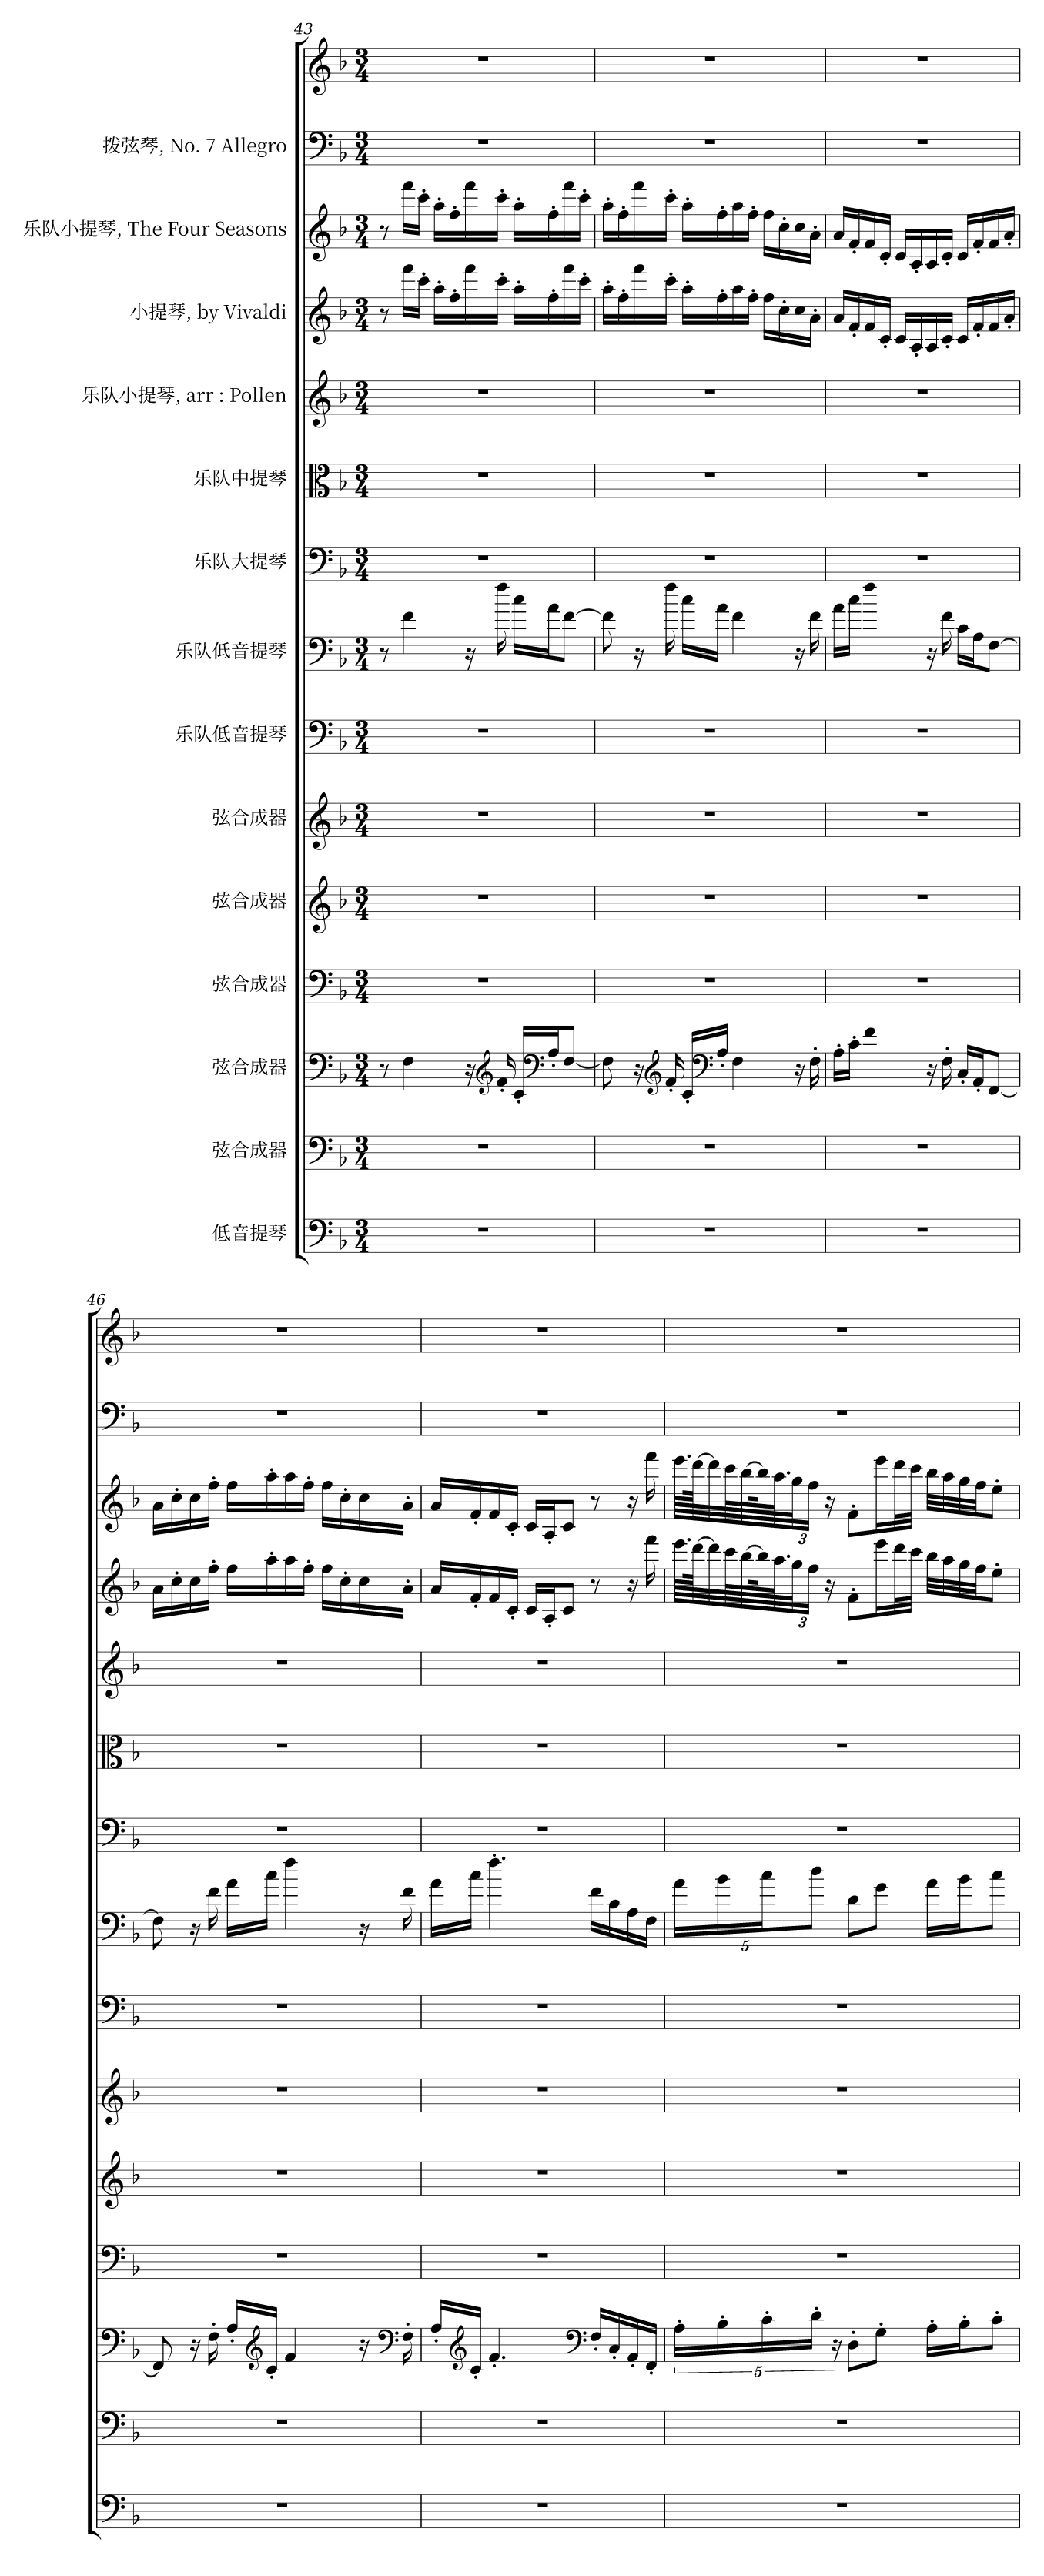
**kern	**kern	**kern	**kern	**kern	**kern	**kern	**kern	**kern	**kern	**kern	**kern	**kern	**kern	**kern
*part14	*part13	*part12	*part11	*part10	*part9	*part8	*part7	*part6	*part5	*part4	*part3	*part2	*part1	*part1
*staff15	*staff14	*staff13	*staff12	*staff11	*staff10	*staff9	*staff8	*staff7	*staff6	*staff5	*staff4	*staff3	*staff2	*staff1
*I"低音提琴	*I"弦合成器	*I"弦合成器	*I"弦合成器	*I"弦合成器	*I"弦合成器	*I"乐队低音提琴	*I"乐队低音提琴	*I"乐队大提琴	*I"乐队中提琴	*I"乐队小提琴, arr : Pollen	*I"小提琴, by Vivaldi	*I"乐队小提琴, The Four Seasons	*I"拨弦琴, No. 7 Allegro	*
!!LO:PB:g=z
*clefF4	*clefF4	*clefF4	*clefF4	*clefG2	*clefG2	*clefF4	*clefF4	*clefF4	*clefC3	*clefG2	*clefG2	*clefG2	*clefF4	*clefG2
*ITrd7c12	*	*	*	*	*	*ITrd7c12	*ITrd7c12	*	*	*	*	*	*	*
*k[b-]	*k[b-]	*k[b-]	*k[b-]	*k[b-]	*k[b-]	*k[b-]	*k[b-]	*k[b-]	*k[b-]	*k[b-]	*k[b-]	*k[b-]	*k[b-]	*k[b-]
*M3/4	*M3/4	*M3/4	*M3/4	*M3/4	*M3/4	*M3/4	*M3/4	*M3/4	*M3/4	*M3/4	*M3/4	*M3/4	*M3/4	*M3/4
=43	=43	=43	=43	=43	=43	=43	=43	=43	=43	=43	=43	=43	=43	=43
2.r	2.r	8r	2.r	2.r	2.r	2.r	8r	2.r	2.r	2.r	8r	8r	2.r	2.r
.	.	4F\	.	.	.	.	4F\	.	.	.	16fff\LL	16fff\LL	.	.
.	.	.	.	.	.	.	.	.	.	.	16ccc'\JJ	16ccc'\JJ	.	.
.	.	.	.	.	.	.	.	.	.	.	16aa'\LL	16aa'\LL	.	.
.	.	.	.	.	.	.	.	.	.	.	16ff'\	16ff'\	.	.
.	.	16r	.	.	.	.	16r	.	.	.	16fff\	16fff\	.	.
*	*	*clefG2	*	*	*	*	*	*	*	*	*	*	*	*
.	.	16f'/	.	.	.	.	16f\	.	.	.	16ccc'\JJ	16ccc'\JJ	.	.
.	.	16c'/LL	.	.	.	.	16c\LL	.	.	.	16aa'\LL	16aa'\LL	.	.
*	*	*clefF4	*	*	*	*	*	*	*	*	*	*	*	*
.	.	16A'/J	.	.	.	.	16A\J	.	.	.	16ff'\	16ff'\	.	.
.	.	[8F/J	.	.	.	.	[8F\J	.	.	.	16fff\	16fff\	.	.
.	.	.	.	.	.	.	.	.	.	.	16ccc'\JJ	16ccc'\JJ	.	.
=44	=44	=44	=44	=44	=44	=44	=44	=44	=44	=44	=44	=44	=44	=44
2.r	2.r	8F\]	2.r	2.r	2.r	2.r	8F\]	2.r	2.r	2.r	16aa'\LL	16aa'\LL	2.r	2.r
.	.	.	.	.	.	.	.	.	.	.	16ff'\	16ff'\	.	.
.	.	16r	.	.	.	.	16r	.	.	.	16fff\	16fff\	.	.
*	*	*clefG2	*	*	*	*	*	*	*	*	*	*	*	*
.	.	16f'/	.	.	.	.	16f\	.	.	.	16ccc'\JJ	16ccc'\JJ	.	.
.	.	16c'/LL	.	.	.	.	16c\LL	.	.	.	16aa'\LL	16aa'\LL	.	.
*	*	*clefF4	*	*	*	*	*	*	*	*	*	*	*	*
.	.	16A'/JJ	.	.	.	.	16A\JJ	.	.	.	16ff'\	16ff'\	.	.
.	.	4F\	.	.	.	.	4F\	.	.	.	16aa\	16aa\	.	.
.	.	.	.	.	.	.	.	.	.	.	16ff'\JJ	16ff'\JJ	.	.
.	.	.	.	.	.	.	.	.	.	.	16ff\LL	16ff\LL	.	.
.	.	.	.	.	.	.	.	.	.	.	16cc'\	16cc'\	.	.
.	.	16r	.	.	.	.	16r	.	.	.	16cc\	16cc\	.	.
.	.	16F'\	.	.	.	.	16F\	.	.	.	16a'\JJ	16a'\JJ	.	.
!!LO:PB:g=z
=45	=45	=45	=45	=45	=45	=45	=45	=45	=45	=45	=45	=45	=45	=45
2.r	2.r	16A'\LL	2.r	2.r	2.r	2.r	16A\LL	2.r	2.r	2.r	16a/LL	16a/LL	2.r	2.r
.	.	16c'\JJ	.	.	.	.	16c\JJ	.	.	.	16f'/	16f'/	.	.
.	.	4f\	.	.	.	.	4f\	.	.	.	16f/	16f/	.	.
.	.	.	.	.	.	.	.	.	.	.	16c'/JJ	16c'/JJ	.	.
.	.	.	.	.	.	.	.	.	.	.	16c/LL	16c/LL	.	.
.	.	.	.	.	.	.	.	.	.	.	16A'/	16A'/	.	.
.	.	16r	.	.	.	.	16r	.	.	.	16A/	16A/	.	.
.	.	16F'\	.	.	.	.	16F\	.	.	.	16c'/JJ	16c'/JJ	.	.
.	.	16C'/LL	.	.	.	.	16C\LL	.	.	.	16c/LL	16c/LL	.	.
.	.	16AA'/J	.	.	.	.	16AA\J	.	.	.	16f'/	16f'/	.	.
.	.	[8FF/J	.	.	.	.	[8FF\J	.	.	.	16f/	16f/	.	.
.	.	.	.	.	.	.	.	.	.	.	16a'/JJ	16a'/JJ	.	.
=46	=46	=46	=46	=46	=46	=46	=46	=46	=46	=46	=46	=46	=46	=46
2.r	2.r	8FF/]	2.r	2.r	2.r	2.r	8FF\]	2.r	2.r	2.r	16a\LL	16a\LL	2.r	2.r
.	.	.	.	.	.	.	.	.	.	.	16cc'\	16cc'\	.	.
.	.	16r	.	.	.	.	16r	.	.	.	16cc\	16cc\	.	.
.	.	16F'\	.	.	.	.	16F\	.	.	.	16ff'\JJ	16ff'\JJ	.	.
.	.	16A'/LL	.	.	.	.	16A\LL	.	.	.	16ff\LL	16ff\LL	.	.
*	*	*clefG2	*	*	*	*	*	*	*	*	*	*	*	*
.	.	16c'/JJ	.	.	.	.	16c\JJ	.	.	.	16aa'\	16aa'\	.	.
.	.	4f/	.	.	.	.	4f\	.	.	.	16aa\	16aa\	.	.
.	.	.	.	.	.	.	.	.	.	.	16ff'\JJ	16ff'\JJ	.	.
.	.	.	.	.	.	.	.	.	.	.	16ff\LL	16ff\LL	.	.
.	.	.	.	.	.	.	.	.	.	.	16cc'\	16cc'\	.	.
.	.	16r	.	.	.	.	16r	.	.	.	16cc\	16cc\	.	.
*	*	*clefF4	*	*	*	*	*	*	*	*	*	*	*	*
.	.	16F'\	.	.	.	.	16F\	.	.	.	16a'\JJ	16a'\JJ	.	.
!!LO:PB:g=z
=47	=47	=47	=47	=47	=47	=47	=47	=47	=47	=47	=47	=47	=47	=47
2.r	2.r	16A'/LL	2.r	2.r	2.r	2.r	16A\LL	2.r	2.r	2.r	16a/LL	16a/LL	2.r	2.r
*	*	*clefG2	*	*	*	*	*	*	*	*	*	*	*	*
.	.	16c'/JJ	.	.	.	.	16c\JJ	.	.	.	16f'/	16f'/	.	.
.	.	4.f'/	.	.	.	.	4.f'\	.	.	.	16f/	16f/	.	.
.	.	.	.	.	.	.	.	.	.	.	16c'/JJ	16c'/JJ	.	.
.	.	.	.	.	.	.	.	.	.	.	16c/LL	16c/LL	.	.
.	.	.	.	.	.	.	.	.	.	.	16A'/J	16A'/J	.	.
.	.	.	.	.	.	.	.	.	.	.	8c/J	8c/J	.	.
*	*	*clefF4	*	*	*	*	*	*	*	*	*	*	*	*
.	.	16F'/LL	.	.	.	.	16F\LL	.	.	.	8r	8r	.	.
.	.	16C'/	.	.	.	.	16C\	.	.	.	.	.	.	.
.	.	16AA'/	.	.	.	.	16AA\	.	.	.	16r	16r	.	.
.	.	16FF'/JJ	.	.	.	.	16FF\JJ	.	.	.	16fff\	16fff\	.	.
=48	=48	=48	=48	=48	=48	=48	=48	=48	=48	=48	=48	=48	=48	=48
*	*	*	*	*	*	*	*Xbrackettup	*	*	*	*	*	*	*
2.r	2.r	20A'\LL	2.r	2.r	2.r	2.r	20A\LL	2.r	2.r	2.r	64.eee\LLLL	64.eee\LLLL	2.r	2.r
.	.	.	.	.	.	.	.	.	.	.	[128ddd\JK	[128ddd\JK	.	.
.	.	.	.	.	.	.	.	.	.	.	32ddd\]	32ddd\]	.	.
.	.	20B-'\	.	.	.	.	20B-\	.	.	.	.	.	.	.
.	.	.	.	.	.	.	.	.	.	.	64ccc\L	64ccc\L	.	.
.	.	.	.	.	.	.	.	.	.	.	[64bb-\	[64bb-\	.	.
.	.	.	.	.	.	.	.	.	.	.	128bb-\K]	128bb-\K]	.	.
.	.	20c'\	.	.	.	.	20c\J	.	.	.	.	.	.	.
.	.	.	.	.	.	.	.	.	.	.	64.aa\J	64.aa\J	.	.
*	*	*	*	*	*	*	*	*	*	*	*Xbrackettup	*Xbrackettup	*	*
.	.	.	.	.	.	.	.	.	.	.	48gg\J	48gg\J	.	.
.	.	.	.	.	.	.	.	.	.	.	24ff\JJ	24ff\JJ	.	.
.	.	20d'\JJ	.	.	.	.	10d\J	.	.	.	.	.	.	.
.	.	.	.	.	.	.	.	.	.	.	16r	16r	.	.
.	.	20r	.	.	.	.	.	.	.	.	.	.	.	.
.	.	8D'\L	.	.	.	.	8D\L	.	.	.	8f'\L	8f'\L	.	.
.	.	8G'\J	.	.	.	.	8G\J	.	.	.	16eee\L	16eee\L	.	.
.	.	.	.	.	.	.	.	.	.	.	32ddd\L	32ddd\L	.	.
.	.	.	.	.	.	.	.	.	.	.	32ccc\JJJ	32ccc\JJJ	.	.
.	.	16A'\LL	.	.	.	.	16A\LL	.	.	.	32bb-\LLL	32bb-\LLL	.	.
.	.	.	.	.	.	.	.	.	.	.	32aa\	32aa\	.	.
.	.	16B-'\J	.	.	.	.	16B-\J	.	.	.	32gg\	32gg\	.	.
.	.	.	.	.	.	.	.	.	.	.	32ff\JJ	32ff\JJ	.	.
.	.	8c'\J	.	.	.	.	8c\J	.	.	.	8ee'\J	8ee'\J	.	.
=	=	=	=	=	=	=	=	=	=	=	=	=	=	=
*-	*-	*-	*-	*-	*-	*-	*-	*-	*-	*-	*-	*-	*-	*-
